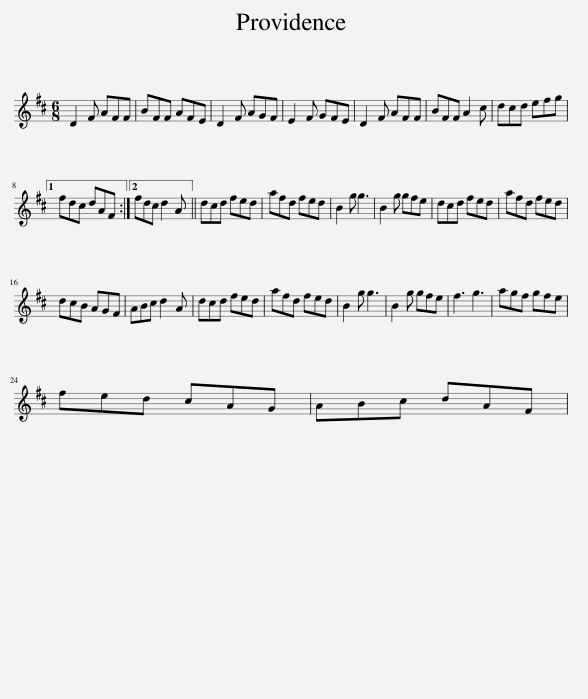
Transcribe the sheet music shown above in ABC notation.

X:1
L:1/8
M:6/8
I:linebreak $
K:D
V:1 treble
V:1
 D2 F AFF | BFF AFE | D2 F AGF | E2 F GFE | D2 F AFF | %5
 BFF A2 c | dcd efg |1$ fdc dAF :|2 fdc d2 A || dcd fed | %10
 afd fed | B2 g g3 | B2 g gfe | dcd fed | afd fed |$ %15
 dcB AGF | ABc d2 A | dcd fed | afd fed | B2 g g3 | %20
 B2 g gfe | f3 g3 | agf gfe |$ fed cAG | ABc dAF | %25
